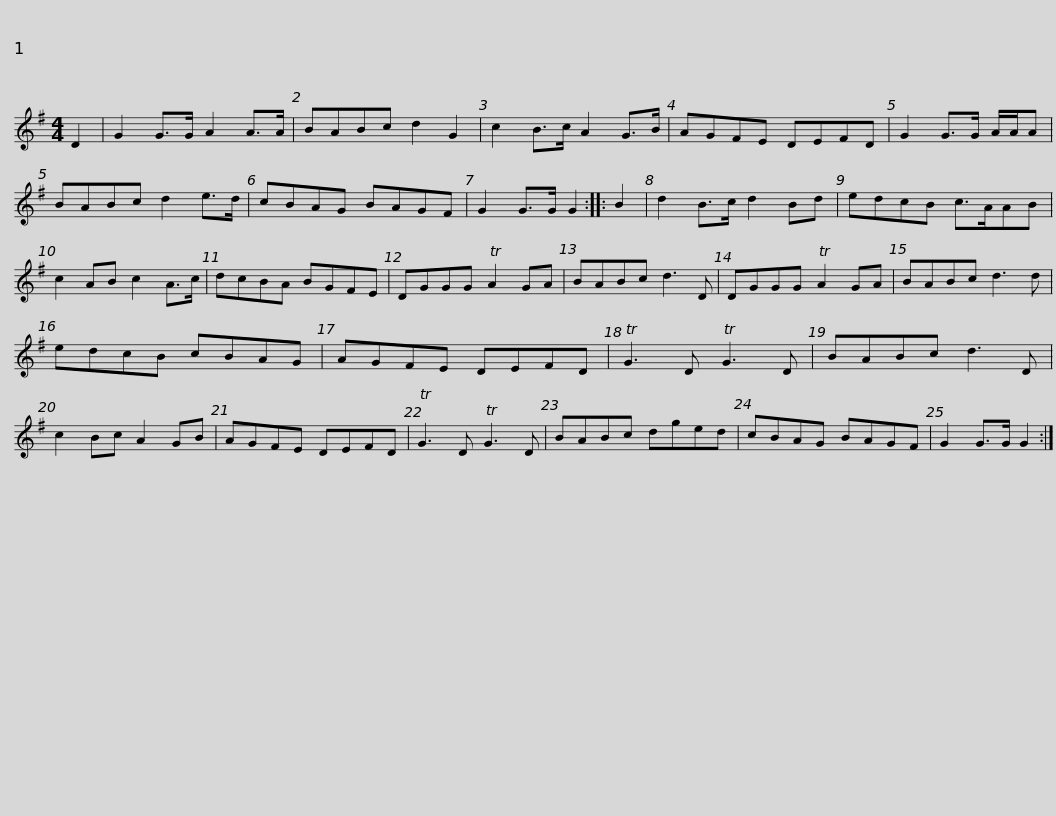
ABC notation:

X:1
L:1/8
M:4/4
I:linebreak $
K:G
V:1 treble
V:1
 D2 | G2 G>G A2 A>A | BABc d2 G2 | c2 B>c A2 G>B | AGFE DEFD | %5
 G2 G>G A/A/A | BABc d2 e>d |$ cBAG BAGF | G2 G>G G2 :: B2 | %10
 d2 B>c d2 Bd | edcB c>AAB | c2 AB c2 A>c | dcBA BGFE |$ DGGG TA2 GA | %15
 BABc d3 D | DGGG TA2 GA | BABc d3 d | edcB cBAG | AGFE DEFD |$ %20
 TG3 D TG3 D | BABc d3 D | c2 Bc A2 GB | AGFE DEFD | TG3 D TG3 D | %25
 BABc dged |$ cBAG BAGF | G2 G>G G2 :| %28
